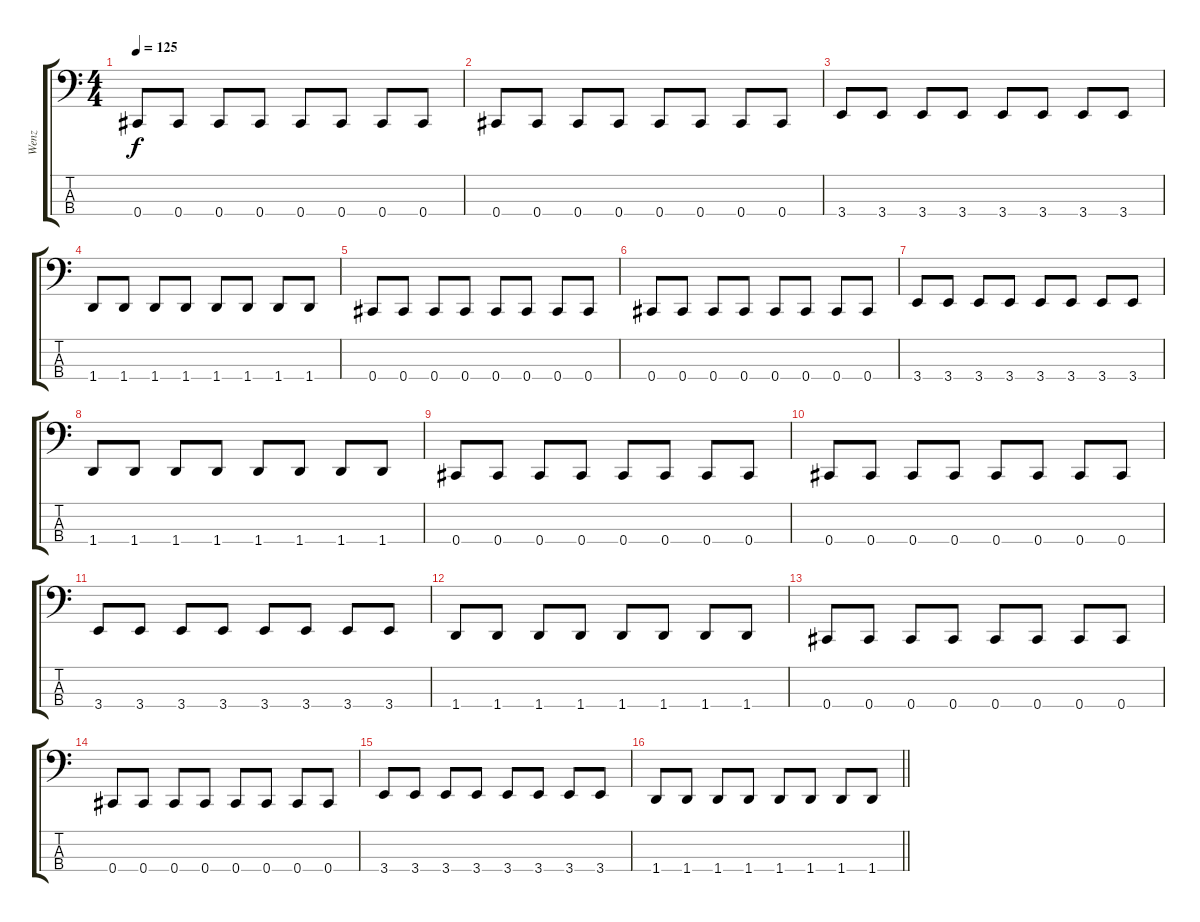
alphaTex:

\track ("Wenz" "Wenz") {instrument electricbasspick}
\staff {score tabs}
\tuning (Gb2 Db2 Ab1 Db1) {hide}
\ts (4 4)
\tempo 125
\clef f4
\ks c
0.4.8{dy f} 0.4.8 0.4.8 0.4.8 0.4.8 0.4.8 0.4.8 0.4.8 |
0.4.8 0.4.8 0.4.8 0.4.8 0.4.8 0.4.8 0.4.8 0.4.8 |
3.4.8 3.4.8 3.4.8 3.4.8 3.4.8 3.4.8 3.4.8 3.4.8 |
1.4.8 1.4.8 1.4.8 1.4.8 1.4.8 1.4.8 1.4.8 1.4.8 |
0.4.8 0.4.8 0.4.8 0.4.8 0.4.8 0.4.8 0.4.8 0.4.8 |
0.4.8 0.4.8 0.4.8 0.4.8 0.4.8 0.4.8 0.4.8 0.4.8 |
3.4.8 3.4.8 3.4.8 3.4.8 3.4.8 3.4.8 3.4.8 3.4.8 |
1.4.8 1.4.8 1.4.8 1.4.8 1.4.8 1.4.8 1.4.8 1.4.8 |
0.4.8 0.4.8 0.4.8 0.4.8 0.4.8 0.4.8 0.4.8 0.4.8 |
0.4.8 0.4.8 0.4.8 0.4.8 0.4.8 0.4.8 0.4.8 0.4.8 |
3.4.8 3.4.8 3.4.8 3.4.8 3.4.8 3.4.8 3.4.8 3.4.8 |
1.4.8 1.4.8 1.4.8 1.4.8 1.4.8 1.4.8 1.4.8 1.4.8 |
0.4.8 0.4.8 0.4.8 0.4.8 0.4.8 0.4.8 0.4.8 0.4.8 |
0.4.8 0.4.8 0.4.8 0.4.8 0.4.8 0.4.8 0.4.8 0.4.8 |
3.4.8 3.4.8 3.4.8 3.4.8 3.4.8 3.4.8 3.4.8 3.4.8 |
\barLineRight lightlight
1.4.8 1.4.8 1.4.8 1.4.8 1.4.8 1.4.8 1.4.8 1.4.8
